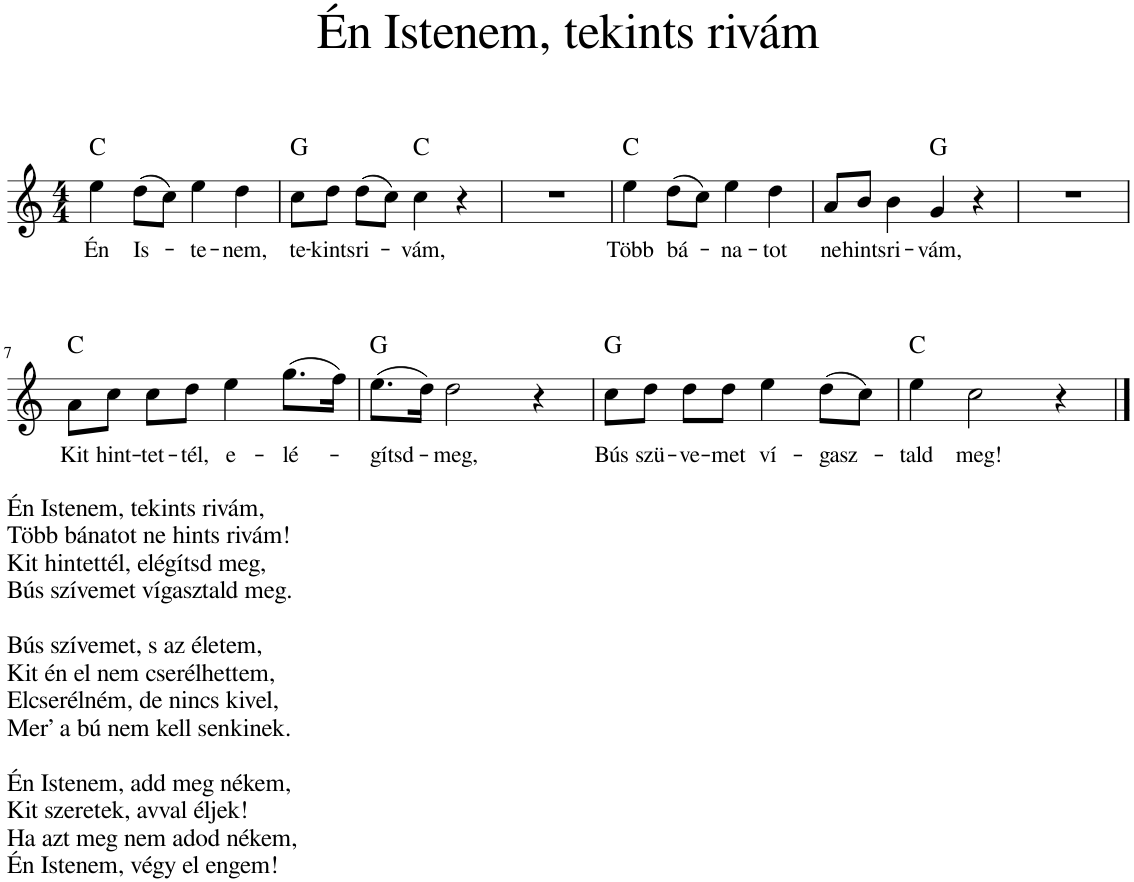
**kern	**text	**harte
*part1	*part1	*part1
*staff1	*staff1	*
*I"Piano	*	*
*I'Pno.	*	*
*clefG2	*	*
*k[]	*	*
*M4/4	*	*
=1	=1	=1
!	!LO:LY:b	!
4ee\	Én	C:maj
!	!LO:LY:b	!
(8dd\L	Is-	.
8cc\J)	.	.
!	!LO:LY:b	!
4ee\	-te-	.
!	!LO:LY:b	!
4dd\	-nem,	.
=2	=2	=2
!	!LO:LY:b	!
8cc\L	te-	G:maj
!	!LO:LY:b	!
8dd\J	-kints	.
!	!LO:LY:b	!
(8dd\L	ri-	.
8cc\J)	.	.
!	!LO:LY:b	!
4cc\	-vám,	C:maj
4r	.	.
=3	=3	=3
1r	.	.
=4	=4	=4
!	!LO:LY:b	!
4ee\	Több	C:maj
!	!LO:LY:b	!
(8dd\L	bá-	.
8cc\J)	.	.
!	!LO:LY:b	!
4ee\	-na-	.
!	!LO:LY:b	!
4dd\	-tot	.
=5	=5	=5
!	!LO:LY:b	!
8a/L	ne	.
!	!LO:LY:b	!
8b/J	hints	.
!	!LO:LY:b	!
4b\	ri-	.
!	!LO:LY:b	!
4g/	-vám,	G:maj
4r	.	.
=6	=6	=6
1r	.	.
!!LO:LB:g=z
=7	=7	=7
!LO:TX:b:t=Én Istenem, tekints rivám,	!	!
!LO:TX:b:t=Több bánatot ne hints rivám!	!	!
!LO:TX:b:t=Kit hintettél, elégítsd meg,	!	!
!LO:TX:b:t=Bús szívemet vígasztald meg.	!	!
!LO:TX:b:t=Bús szívemet, s az életem,	!	!
!LO:TX:b:t=Kit én el nem cserélhettem,	!	!
!LO:TX:b:t=Elcserélném, de nincs kivel,	!	!
!LO:TX:b:t=Mer’ a bú nem kell senkinek.	!	!
!LO:TX:b:t=Én Istenem, add meg nékem,	!	!
!LO:TX:b:t=Kit szeretek, avval éljek!	!	!
!LO:TX:b:t=Ha azt meg nem adod nékem,	!	!
!LO:TX:b:t=Én Istenem, végy el engem!	!	!
!	!LO:LY:b	!
8a\L	Kit	C:maj
!	!LO:LY:b	!
8cc\J	hint-	.
!	!LO:LY:b	!
8cc\L	-tet-	.
!	!LO:LY:b	!
8dd\J	-tél,	.
!	!LO:LY:b	!
4ee\	e-	.
!	!LO:LY:b	!
(8.gg\L	-lé-	.
16ff\Jk)	.	.
=8	=8	=8
!	!LO:LY:b	!
(8.ee\L	-gítsd-	G:maj
16dd\Jk)	.	.
!	!LO:LY:b	!
2dd\	-meg,	.
4r	.	.
=9	=9	=9
!	!LO:LY:b	!
8cc\L	Bús	G:maj
!	!LO:LY:b	!
8dd\J	szü-	.
!	!LO:LY:b	!
8dd\L	-ve-	.
!	!LO:LY:b	!
8dd\J	-met	.
!	!LO:LY:b	!
4ee\	ví-	.
!	!LO:LY:b	!
(8dd\L	-gasz-	.
8cc\J)	.	.
=10	=10	=10
!	!LO:LY:b	!
4ee\	-tald	C:maj
!	!LO:LY:b	!
2cc\	meg!	.
4r	.	.
==	==	==
*-	*-	*-
